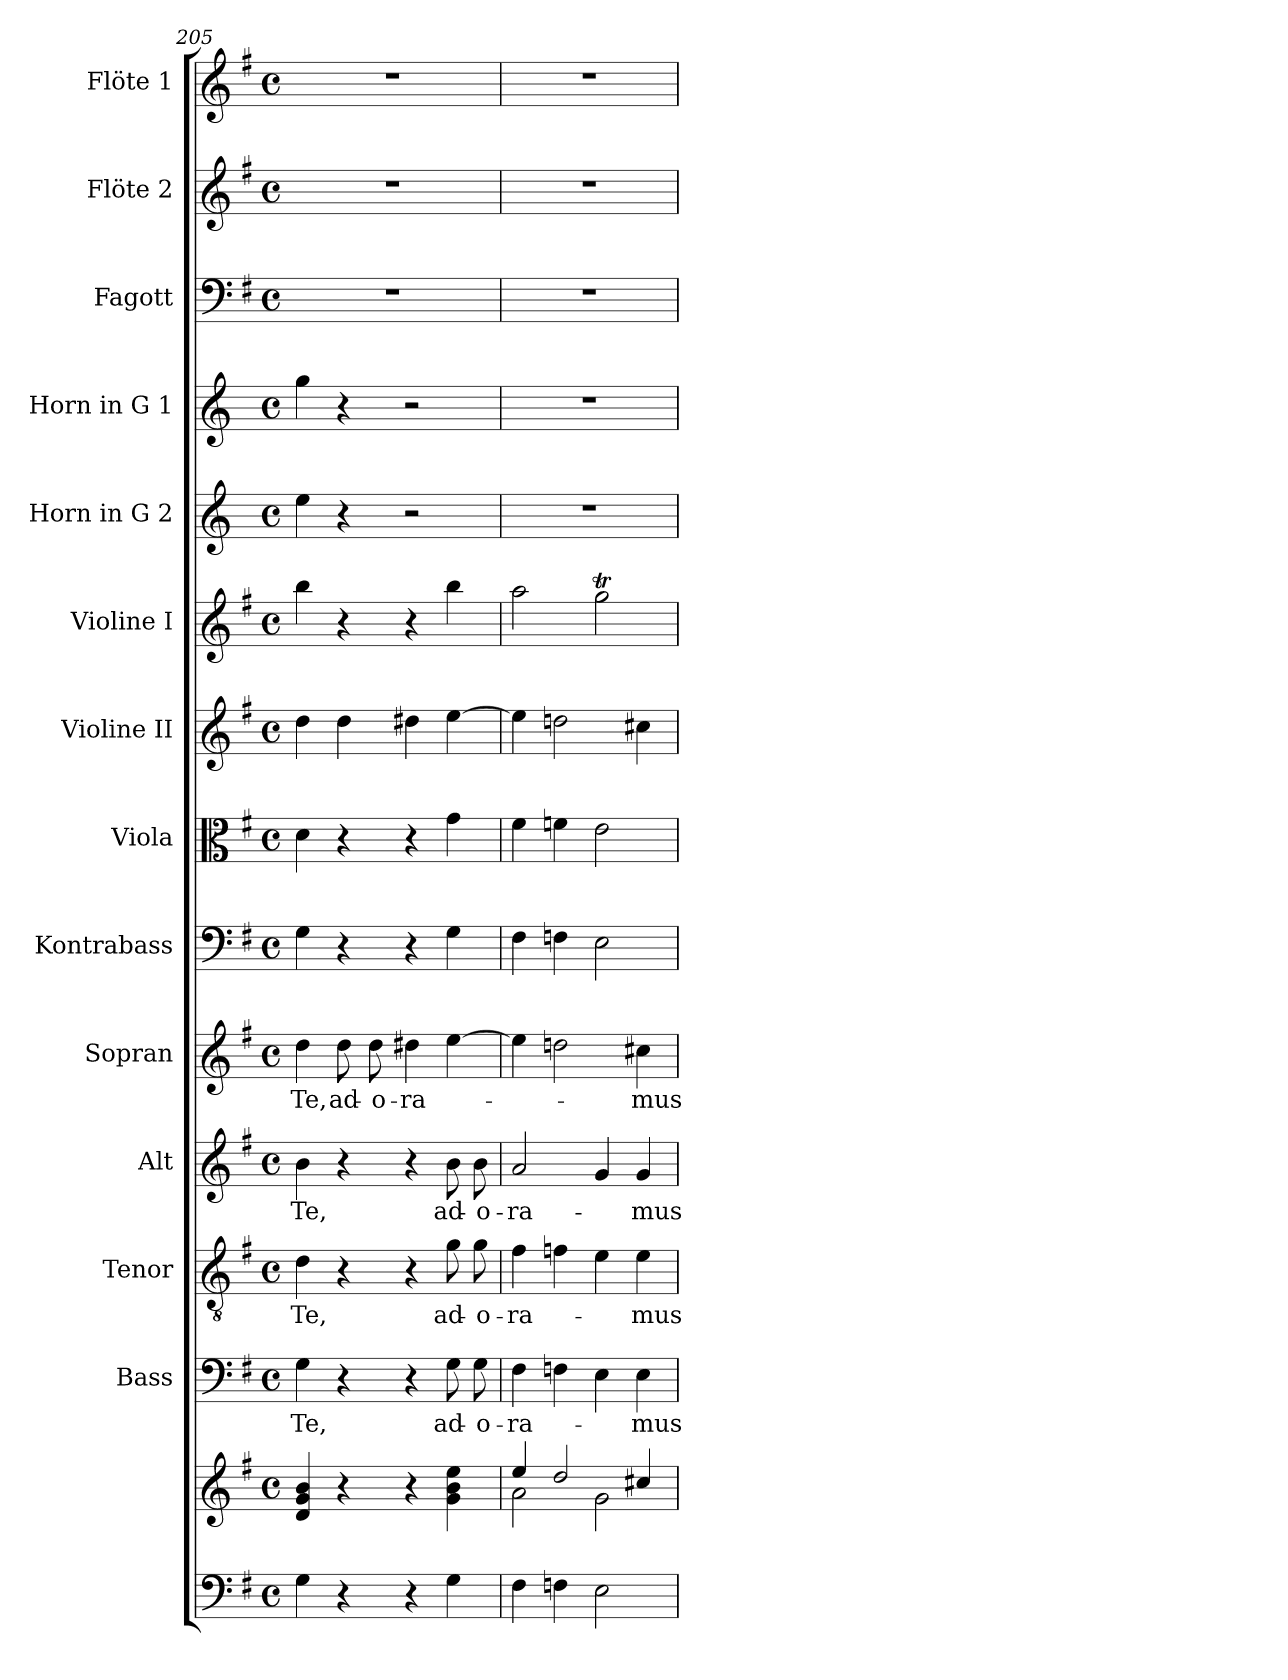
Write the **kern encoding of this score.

**kern	**kern	**kern	**text	**kern	**text	**kern	**text	**kern	**text	**kern	**kern	**kern	**kern	**kern	**kern	**kern	**kern	**kern
*part14	*part14	*part13	*part13	*part12	*part12	*part11	*part11	*part10	*part10	*part9	*part8	*part7	*part6	*part5	*part4	*part3	*part2	*part1
*staff15	*staff14	*staff13	*staff13	*staff12	*staff12	*staff11	*staff11	*staff10	*staff10	*staff9	*staff8	*staff7	*staff6	*staff5	*staff4	*staff3	*staff2	*staff1
*	*	*I"Bass	*	*I"Tenor	*	*I"Alt	*	*I"Sopran	*	*I"Kontrabass	*I"Viola	*I"Violine II	*I"Violine I	*I"Horn in G 2	*I"Horn in G 1	*I"Fagott	*I"Flöte 2	*I"Flöte 1
*	*	*I'B.	*	*I'T.	*	*I'A.	*	*I'S.	*	*I'Kb.	*I'Vla.	*I'Vl. II	*I'Vl. I	*	*	*I'Fg.	*I'Fl. 2	*I'Fl. 1
*clefF4	*clefG2	*clefF4	*	*clefGv2	*	*clefG2	*	*clefG2	*	*clefF4	*clefC3	*clefG2	*clefG2	*clefG2	*clefG2	*clefF4	*clefG2	*clefG2
*	*	*	*	*	*	*	*	*	*	*ITrd7c12	*	*	*	*ITrd3c5	*ITrd3c5	*	*	*
*k[f#]	*k[f#]	*k[f#]	*	*k[f#]	*	*k[f#]	*	*k[f#]	*	*k[f#]	*k[f#]	*k[f#]	*k[f#]	*k[f#]	*k[f#]	*k[f#]	*k[f#]	*k[f#]
*G:	*G:	*G:	*	*G:	*	*G:	*	*G:	*	*G:	*G:	*G:	*G:	*G:	*G:	*G:	*G:	*G:
*M4/4	*M4/4	*M4/4	*	*M4/4	*	*M4/4	*	*M4/4	*	*M4/4	*M4/4	*M4/4	*M4/4	*M4/4	*M4/4	*M4/4	*M4/4	*M4/4
*met(c)	*met(c)	*met(c)	*	*met(c)	*	*met(c)	*	*met(c)	*	*met(c)	*met(c)	*met(c)	*met(c)	*met(c)	*met(c)	*met(c)	*met(c)	*met(c)
=205	=205	=205	=205	=205	=205	=205	=205	=205	=205	=205	=205	=205	=205	=205	=205	=205	=205	=205
!	!	!	!LO:LY:b	!	!LO:LY:b	!	!LO:LY:b	!	!LO:LY:b	!	!	!	!	!	!	!	!	!
4G\	4d/ 4g/ 4b/	4G\	Te,	4d\	Te,	4b\	Te,	4dd\	Te,	4GG\	4d\	4dd\	4bb\	4b\	4dd\	1r	1r	1r
!	!	!	!	!	!	!	!	!	!LO:LY:b	!	!	!	!	!	!	!	!	!
4r	4r	4r	.	4r	.	4r	.	8dd\	ad-	4r	4r	4dd\	4r	4r	4r	.	.	.
!	!	!	!	!	!	!	!	!	!LO:LY:b	!	!	!	!	!	!	!	!	!
.	.	.	.	.	.	.	.	8dd\	-o-	.	.	.	.	.	.	.	.	.
!	!	!	!	!	!	!	!	!	!LO:LY:b	!	!	!	!	!	!	!	!	!
4r	4r	4r	.	4r	.	4r	.	4dd#X\	-ra-	4r	4r	4dd#X\	4r	2r	2r	.	.	.
!	!	!	!LO:LY:b	!	!LO:LY:b	!	!LO:LY:b	!	!	!	!	!	!	!	!	!	!	!
4G\	4g\ 4b\ 4ee\	8G\	ad-	8g\	ad-	8b\	ad-	[4ee\	.	4GG\	4g\	[4ee\	4bb\	.	.	.	.	.
!	!	!	!LO:LY:b	!	!LO:LY:b	!	!LO:LY:b	!	!	!	!	!	!	!	!	!	!	!
.	.	8G\	-o-	8g\	-o-	8b\	-o-	.	.	.	.	.	.	.	.	.	.	.
!!LO:PB:g=z
=206	=206	=206	=206	=206	=206	=206	=206	=206	=206	=206	=206	=206	=206	=206	=206	=206	=206	=206
*	*^	*	*	*	*	*	*	*	*	*	*	*	*	*	*	*	*	*
!	!	!	!	!LO:LY:b	!	!LO:LY:b	!	!LO:LY:b	!	!	!	!	!	!	!	!	!	!	!
4F#\	4ee/	2a\	4F#\	-ra-	4f#\	-ra-	2a/	-ra-	4ee\]	.	4FF#\	4f#\	4ee\]	2aa\	1r	1r	1r	1r	1r
4Fn\	2dd/	.	4Fn\	.	4fn\	.	.	.	2ddn\	.	4FFn\	4fn\	2ddn\	.	.	.	.	.	.
2E\	.	2g\	4E\	.	4e\	.	4g/	.	.	.	2EE\	2e\	.	2ggT\	.	.	.	.	.
!	!	!	!	!LO:LY:b	!	!LO:LY:b	!	!LO:LY:b	!	!LO:LY:b	!	!	!	!	!	!	!	!	!
.	4cc#X/	.	4E\	-mus	4e\	-mus	4g/	-mus	4cc#X\	-mus	.	.	4cc#X\	.	.	.	.	.	.
*	*v	*v	*	*	*	*	*	*	*	*	*	*	*	*	*	*	*	*	*
=	=	=	=	=	=	=	=	=	=	=	=	=	=	=	=	=	=	=
*-	*-	*-	*-	*-	*-	*-	*-	*-	*-	*-	*-	*-	*-	*-	*-	*-	*-	*-
